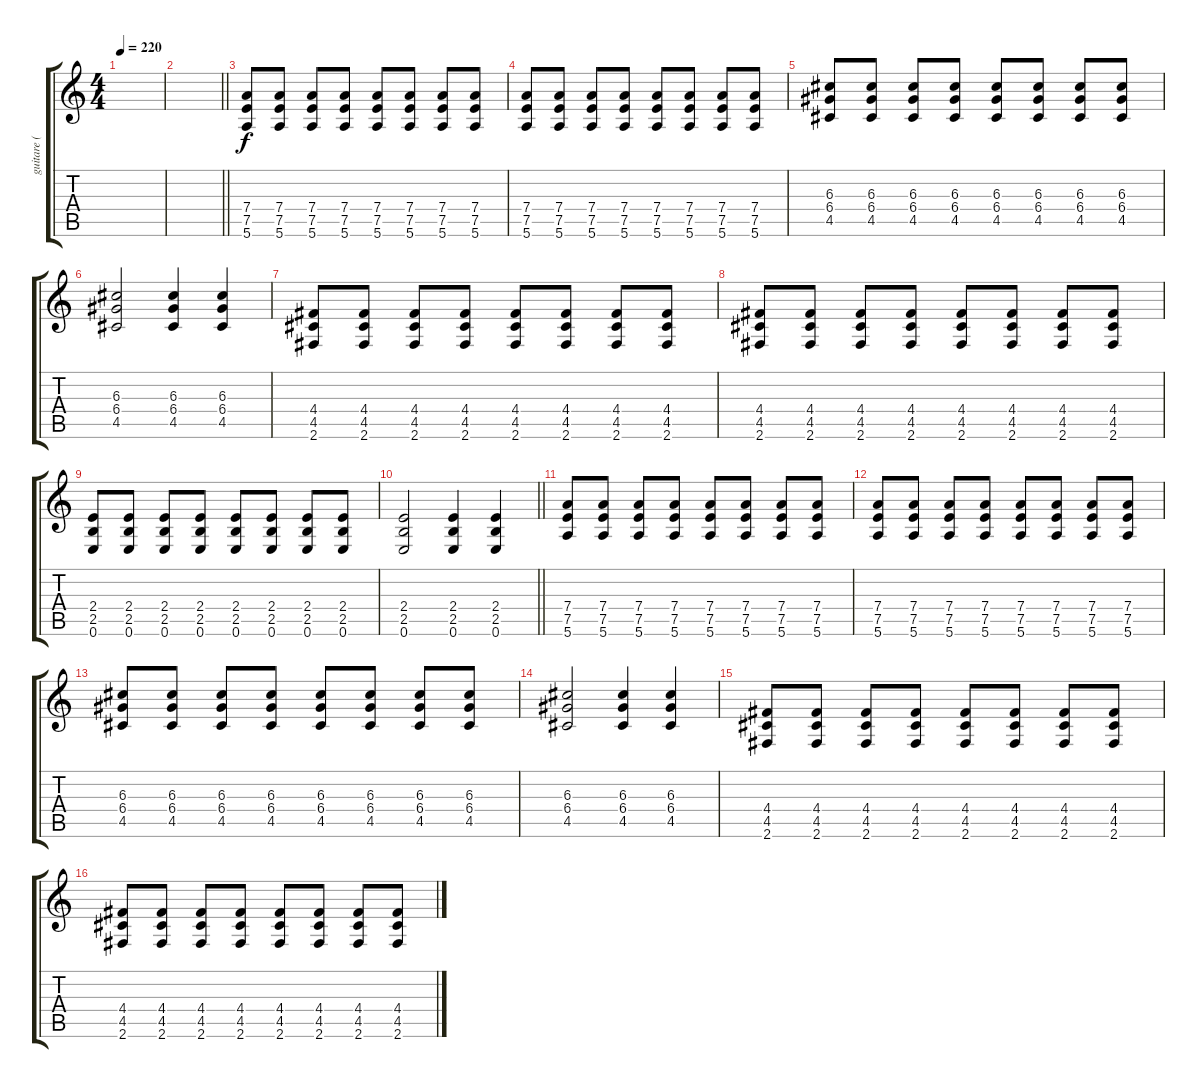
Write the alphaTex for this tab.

\track ("guitare ( Yann )" "guitare ( ") {instrument distortionguitar}
\staff {score tabs}
\tuning (E4 B3 G3 D3 A2 E2) {hide}
\ts (4 4)
\tempo 220
\clef g2
\ks c
|
\barLineRight lightlight
|
(7.4 7.5 5.6).8 (7.4 7.5 5.6).8 (7.4 7.5 5.6).8 (7.4 7.5 5.6).8 (7.4 7.5 5.6).8 (7.4 7.5 5.6).8 (7.4 7.5 5.6).8 (7.4 7.5 5.6).8 |
(7.4 7.5 5.6).8 (7.4 7.5 5.6).8 (7.4 7.5 5.6).8 (7.4 7.5 5.6).8 (7.4 7.5 5.6).8 (7.4 7.5 5.6).8 (7.4 7.5 5.6).8 (7.4 7.5 5.6).8 |
(6.3 6.4 4.5).8 (6.3 6.4 4.5).8 (6.3 6.4 4.5).8 (6.3 6.4 4.5).8 (6.3 6.4 4.5).8 (6.3 6.4 4.5).8 (6.3 6.4 4.5).8 (6.3 6.4 4.5).8 |
(6.3 6.4 4.5).2 (6.3 6.4 4.5).4 (6.3 6.4 4.5).4 |
(4.4 4.5 2.6).8 (4.4 4.5 2.6).8 (4.4 4.5 2.6).8 (4.4 4.5 2.6).8 (4.4 4.5 2.6).8 (4.4 4.5 2.6).8 (4.4 4.5 2.6).8 (4.4 4.5 2.6).8 |
(4.4 4.5 2.6).8 (4.4 4.5 2.6).8 (4.4 4.5 2.6).8 (4.4 4.5 2.6).8 (4.4 4.5 2.6).8 (4.4 4.5 2.6).8 (4.4 4.5 2.6).8 (4.4 4.5 2.6).8 |
(2.4 2.5 0.6).8 (2.4 2.5 0.6).8 (2.4 2.5 0.6).8 (2.4 2.5 0.6).8 (2.4 2.5 0.6).8 (2.4 2.5 0.6).8 (2.4 2.5 0.6).8 (2.4 2.5 0.6).8 |
\barLineRight lightlight
(2.4 2.5 0.6).2 (2.4 2.5 0.6).4 (2.4 2.5 0.6).4 |
(7.4 7.5 5.6).8 (7.4 7.5 5.6).8 (7.4 7.5 5.6).8 (7.4 7.5 5.6).8 (7.4 7.5 5.6).8 (7.4 7.5 5.6).8 (7.4 7.5 5.6).8 (7.4 7.5 5.6).8 |
(7.4 7.5 5.6).8 (7.4 7.5 5.6).8 (7.4 7.5 5.6).8 (7.4 7.5 5.6).8 (7.4 7.5 5.6).8 (7.4 7.5 5.6).8 (7.4 7.5 5.6).8 (7.4 7.5 5.6).8 |
(6.3 6.4 4.5).8 (6.3 6.4 4.5).8 (6.3 6.4 4.5).8 (6.3 6.4 4.5).8 (6.3 6.4 4.5).8 (6.3 6.4 4.5).8 (6.3 6.4 4.5).8 (6.3 6.4 4.5).8 |
(6.3 6.4 4.5).2 (6.3 6.4 4.5).4 (6.3 6.4 4.5).4 |
(4.4 4.5 2.6).8 (4.4 4.5 2.6).8 (4.4 4.5 2.6).8 (4.4 4.5 2.6).8 (4.4 4.5 2.6).8 (4.4 4.5 2.6).8 (4.4 4.5 2.6).8 (4.4 4.5 2.6).8 |
(4.4 4.5 2.6).8 (4.4 4.5 2.6).8 (4.4 4.5 2.6).8 (4.4 4.5 2.6).8 (4.4 4.5 2.6).8 (4.4 4.5 2.6).8 (4.4 4.5 2.6).8 (4.4 4.5 2.6).8
